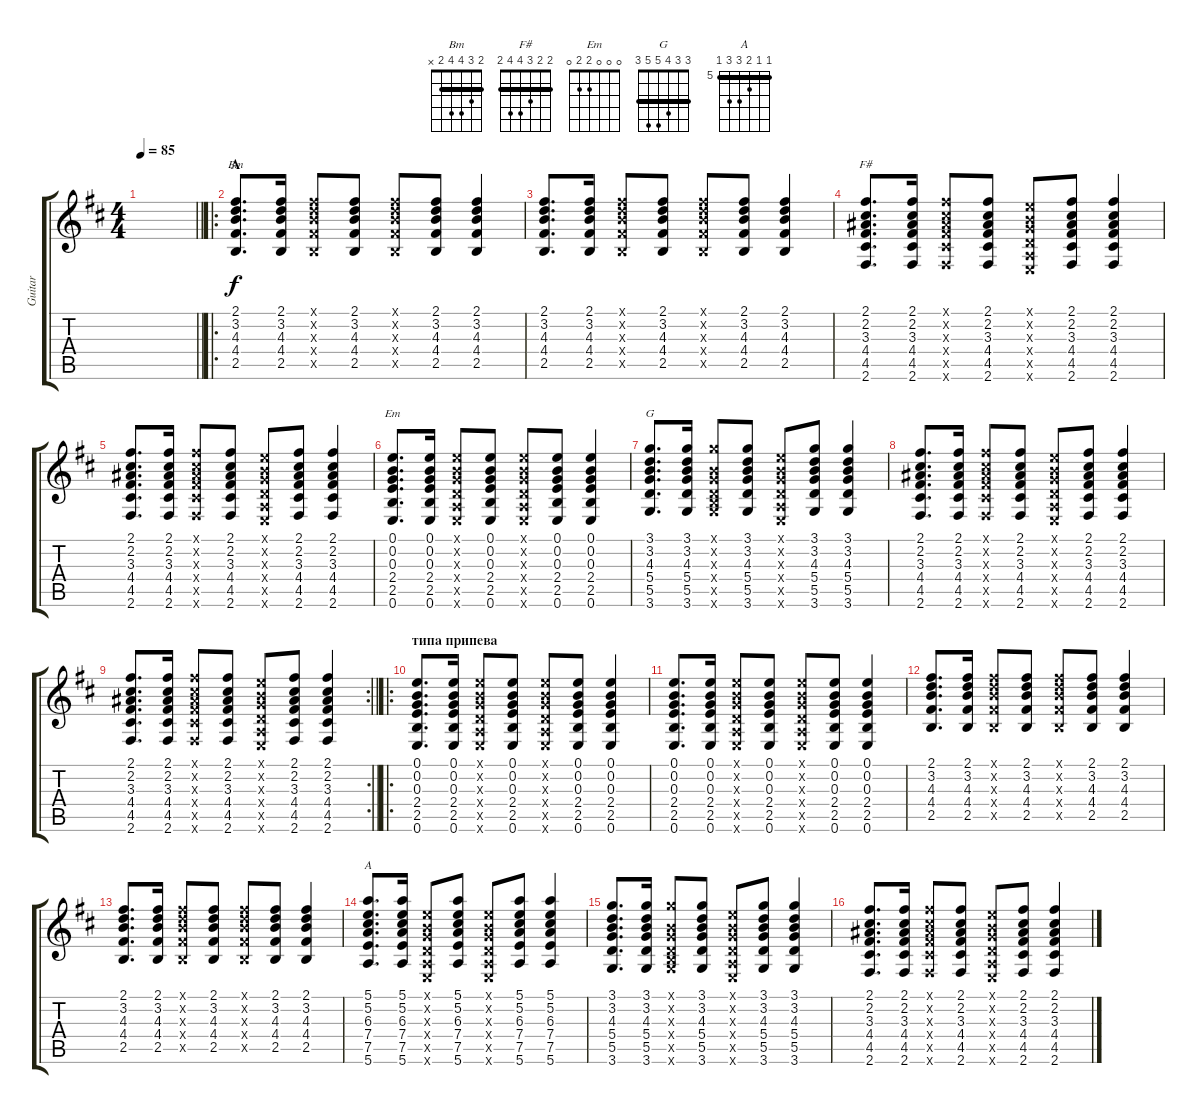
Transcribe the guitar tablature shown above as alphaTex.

\track ("Guitar" "Guitar") {instrument acousticguitarnylon}
\staff {score tabs}
\tuning (E4 B3 G3 D3 A2 E2) {hide}
\chord ("Bm" 2 3 4 4 2 x) {barre 2}
\chord ("F#" 2 2 3 4 4 2) {barre 2}
\chord ("Em" 0 0 0 2 2 0)
\chord ("G" 3 3 4 5 5 3) {barre 3}
\chord ("A" 5 5 6 7 7 5) {firstfret 5 barre 5}
\ts (4 4)
\tempo 85
\clef g2
\barLineRight lightlight
\ks d
|
\ro
\section ("" "A")
(2.1 3.2 4.3 4.4 2.5).8{d ch "Bm"} (2.1 3.2 4.3 4.4 2.5).16 (2.1{x} 3.2{x} 4.3{x} 4.4{x} 2.5{x}).8 (2.1 3.2 4.3 4.4 2.5).8 (2.1{x} 3.2{x} 4.3{x} 4.4{x} 2.5{x}).8 (2.1 3.2 4.3 4.4 2.5).8 (2.1 3.2 4.3 4.4 2.5).4 |
(2.1 3.2 4.3 4.4 2.5).8{d} (2.1 3.2 4.3 4.4 2.5).16 (2.1{x} 3.2{x} 4.3{x} 4.4{x} 2.5{x}).8 (2.1 3.2 4.3 4.4 2.5).8 (2.1{x} 3.2{x} 4.3{x} 4.4{x} 2.5{x}).8 (2.1 3.2 4.3 4.4 2.5).8 (2.1 3.2 4.3 4.4 2.5).4 |
(2.1 2.2 3.3 4.4 4.5 2.6).8{d ch "F#"} (2.1 2.2 3.3 4.4 4.5 2.6).16 (2.1{x} 2.2{x} 3.3{x} 4.4{x} 4.5{x} 2.6{x}).8 (2.1 2.2 3.3 4.4 4.5 2.6).8 (0.1{x} 0.2{x} 0.3{x} 0.4{x} 0.5{x} 0.6{x}).8 (2.1 2.2 3.3 4.4 4.5 2.6).8 (2.1 2.2 3.3 4.4 4.5 2.6).4 |
(2.1 2.2 3.3 4.4 4.5 2.6).8{d} (2.1 2.2 3.3 4.4 4.5 2.6).16 (2.1{x} 2.2{x} 3.3{x} 4.4{x} 4.5{x} 2.6{x}).8 (2.1 2.2 3.3 4.4 4.5 2.6).8 (0.1{x} 0.2{x} 0.3{x} 0.4{x} 0.5{x} 0.6{x}).8 (2.1 2.2 3.3 4.4 4.5 2.6).8 (2.1 2.2 3.3 4.4 4.5 2.6).4 |
(0.1 0.2 0.3 2.4 2.5 0.6).8{d ch "Em"} (0.1 0.2 0.3 2.4 2.5 0.6).16 (0.1{x} 0.2{x} 0.3{x} 0.4{x} 0.5{x} 0.6{x}).8 (0.1 0.2 0.3 2.4 2.5 0.6).8 (0.1{x} 0.2{x} 0.3{x} 0.4{x} 0.5{x} 0.6{x}).8 (0.1 0.2 0.3 2.4 2.5 0.6).8 (0.1 0.2 0.3 2.4 2.5 0.6).4 |
(3.1 3.2 4.3 5.4 5.5 3.6).8{d ch "G"} (3.1 3.2 4.3 5.4 5.5 3.6).16 (3.1{x} 0.2{x} 0.3{x} 0.4{x} 2.5{x} 3.6{x}).8 (3.1 3.2 4.3 5.4 5.5 3.6).8 (0.1{x} 0.2{x} 0.3{x} 0.4{x} 0.5{x} 0.6{x}).8 (3.1 3.2 4.3 5.4 5.5 3.6).8 (3.1 3.2 4.3 5.4 5.5 3.6).4 |
(2.1 2.2 3.3 4.4 4.5 2.6).8{d} (2.1 2.2 3.3 4.4 4.5 2.6).16 (2.1{x} 2.2{x} 3.3{x} 4.4{x} 4.5{x} 2.6{x}).8 (2.1 2.2 3.3 4.4 4.5 2.6).8 (0.1{x} 0.2{x} 0.3{x} 0.4{x} 0.5{x} 0.6{x}).8 (2.1 2.2 3.3 4.4 4.5 2.6).8 (2.1 2.2 3.3 4.4 4.5 2.6).4 |
\rc 2
\barLineRight lightlight
(2.1 2.2 3.3 4.4 4.5 2.6).8{d} (2.1 2.2 3.3 4.4 4.5 2.6).16 (2.1{x} 2.2{x} 3.3{x} 4.4{x} 4.5{x} 2.6{x}).8 (2.1 2.2 3.3 4.4 4.5 2.6).8 (0.1{x} 0.2{x} 0.3{x} 0.4{x} 0.5{x} 0.6{x}).8 (2.1 2.2 3.3 4.4 4.5 2.6).8 (2.1 2.2 3.3 4.4 4.5 2.6).4 |
\ro
\section ("" "типа припева")
(0.1 0.2 0.3 2.4 2.5 0.6).8{d} (0.1 0.2 0.3 2.4 2.5 0.6).16 (0.1{x} 0.2{x} 0.3{x} 0.4{x} 0.5{x} 0.6{x}).8 (0.1 0.2 0.3 2.4 2.5 0.6).8 (0.1{x} 0.2{x} 0.3{x} 0.4{x} 0.5{x} 0.6{x}).8 (0.1 0.2 0.3 2.4 2.5 0.6).8 (0.1 0.2 0.3 2.4 2.5 0.6).4 |
(0.1 0.2 0.3 2.4 2.5 0.6).8{d} (0.1 0.2 0.3 2.4 2.5 0.6).16 (0.1{x} 0.2{x} 0.3{x} 0.4{x} 0.5{x} 0.6{x}).8 (0.1 0.2 0.3 2.4 2.5 0.6).8 (0.1{x} 0.2{x} 0.3{x} 0.4{x} 0.5{x} 0.6{x}).8 (0.1 0.2 0.3 2.4 2.5 0.6).8 (0.1 0.2 0.3 2.4 2.5 0.6).4 |
(2.1 3.2 4.3 4.4 2.5).8{d} (2.1 3.2 4.3 4.4 2.5).16 (2.1{x} 3.2{x} 4.3{x} 4.4{x} 2.5{x}).8 (2.1 3.2 4.3 4.4 2.5).8 (2.1{x} 3.2{x} 4.3{x} 4.4{x} 2.5{x}).8 (2.1 3.2 4.3 4.4 2.5).8 (2.1 3.2 4.3 4.4 2.5).4 |
(2.1 3.2 4.3 4.4 2.5).8{d} (2.1 3.2 4.3 4.4 2.5).16 (2.1{x} 3.2{x} 4.3{x} 4.4{x} 2.5{x}).8 (2.1 3.2 4.3 4.4 2.5).8 (2.1{x} 3.2{x} 4.3{x} 4.4{x} 2.5{x}).8 (2.1 3.2 4.3 4.4 2.5).8 (2.1 3.2 4.3 4.4 2.5).4 |
(5.1 5.2 6.3 7.4 7.5 5.6).8{d ch "A"} (5.1 5.2 6.3 7.4 7.5 5.6).16 (0.1{x} 0.2{x} 0.3{x} 0.4{x} 0.5{x} 0.6{x}).8 (5.1 5.2 6.3 7.4 7.5 5.6).8 (0.1{x} 0.2{x} 0.3{x} 0.4{x} 0.5{x} 0.6{x}).8 (5.1 5.2 6.3 7.4 7.5 5.6).8 (5.1 5.2 6.3 7.4 7.5 5.6).4 |
(3.1 3.2 4.3 5.4 5.5 3.6).8{d} (3.1 3.2 4.3 5.4 5.5 3.6).16 (3.1{x} 0.2{x} 0.3{x} 0.4{x} 2.5{x} 3.6{x}).8 (3.1 3.2 4.3 5.4 5.5 3.6).8 (0.1{x} 0.2{x} 0.3{x} 0.4{x} 0.5{x} 0.6{x}).8 (3.1 3.2 4.3 5.4 5.5 3.6).8 (3.1 3.2 4.3 5.4 5.5 3.6).4 |
(2.1 2.2 3.3 4.4 4.5 2.6).8{d} (2.1 2.2 3.3 4.4 4.5 2.6).16 (2.1{x} 2.2{x} 3.3{x} 4.4{x} 4.5{x} 2.6{x}).8 (2.1 2.2 3.3 4.4 4.5 2.6).8 (0.1{x} 0.2{x} 0.3{x} 0.4{x} 0.5{x} 0.6{x}).8 (2.1 2.2 3.3 4.4 4.5 2.6).8 (2.1 2.2 3.3 4.4 4.5 2.6).4
